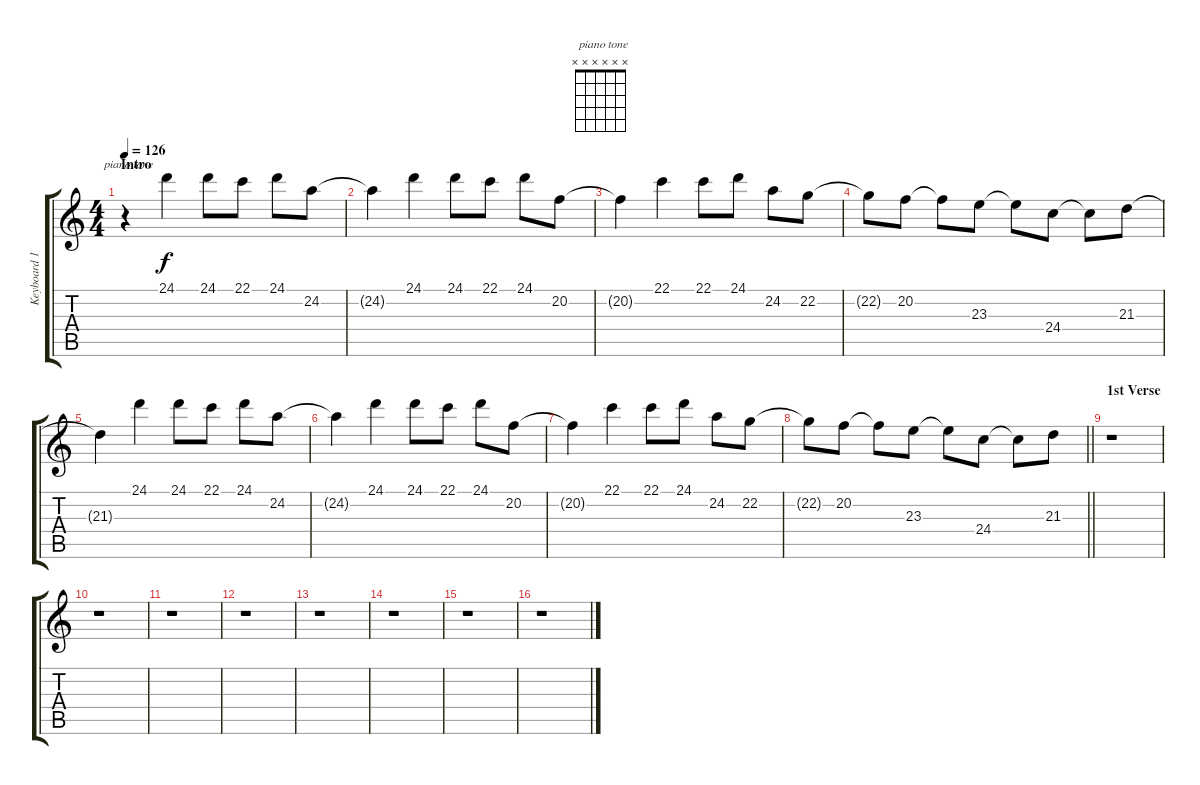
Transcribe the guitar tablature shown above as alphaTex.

\track ("Keyboard 1" "Keyboard 1") {instrument brightacousticpiano}
\staff {score tabs}
\tuning (D4 A3 F3 C3 G2 C2) {hide}
\chord ("  piano tone" x x x x x x)
\ts (4 4)
\section ("" "Intro")
\tempo 126
\clef g2
\ks c
r.4{ch "  piano tone" dy f volume 12 instrument brightacousticpiano} 24.1.4 24.1.8 22.1.8 24.1.8 24.2.8 |
24.2{t}.4 24.1.4 24.1.8 22.1.8 24.1.8 20.2.8 |
20.2{t}.4 22.1.4 22.1.8 24.1.8 24.2.8 22.2.8 |
22.2{t}.8 20.2.8 20.2{t}.8 23.3.8 23.3{t}.8 24.4.8 24.4{t}.8 21.3.8 |
21.3{t}.4 24.1.4 24.1.8 22.1.8 24.1.8 24.2.8 |
24.2{t}.4 24.1.4 24.1.8 22.1.8 24.1.8 20.2.8 |
20.2{t}.4 22.1.4 22.1.8 24.1.8 24.2.8 22.2.8 |
\barLineRight lightlight
22.2{t}.8 20.2.8 20.2{t}.8 23.3.8 23.3{t}.8 24.4.8 24.4{t}.8 21.3.8 |
\section ("" "1st Verse")
r.1 |
r.1 |
r.1 |
r.1 |
r.1 |
r.1 |
r.1 |
r.1
